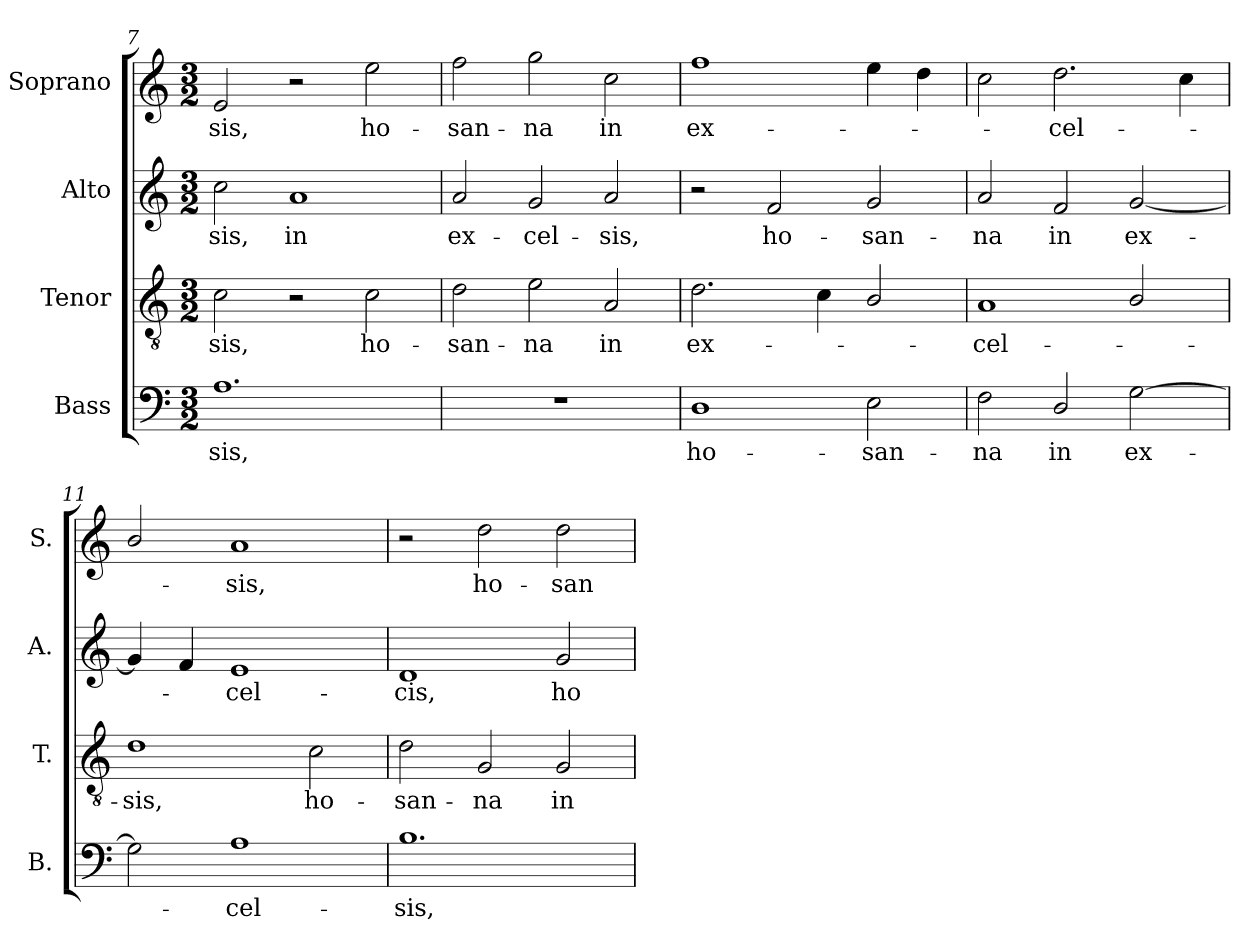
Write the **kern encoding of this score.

**kern	**text	**kern	**text	**kern	**text	**kern	**text
*part4	*part4	*part3	*part3	*part2	*part2	*part1	*part1
*staff4	*staff4	*staff3	*staff3	*staff2	*staff2	*staff1	*staff1
*I"Bass	*	*I"Tenor	*	*I"Alto	*	*I"Soprano	*
*I'B.	*	*I'T.	*	*I'A.	*	*I'S.	*
*clefF4	*	*clefGv2	*	*clefG2	*	*clefG2	*
*	*	*ITrd7c12	*	*	*	*	*
*k[]	*	*k[]	*	*k[]	*	*k[]	*
*C:	*	*C:	*	*C:	*	*C:	*
*M3/2	*	*M3/2	*	*M3/2	*	*M3/2	*
=7	=7	=7	=7	=7	=7	=7	=7
!	!LO:LY:b:color=#000000	!	!	!	!	!	!
!	!	!	!LO:LY:b:color=#000000	!	!	!	!
!	!	!	!	!	!LO:LY:b:color=#000000	!	!
!	!	!	!	!	!	!	!LO:LY:b:color=#000000
1.Ai	-sis,	2Ci\	-sis,	2cci\	-sis,	2ei/	-sis,
!	!	!	!	!	!LO:LY:b:color=#000000	!	!
.	.	2r	.	1ai	in	2r	.
!	!	!	!LO:LY:b:color=#000000	!	!	!	!
!	!	!	!	!	!	!	!LO:LY:b:color=#000000
.	.	2Ci\	ho-	.	.	2eei\	ho-
=8	=8	=8	=8	=8	=8	=8	=8
!LO:N:vis=1	!	!	!	!	!	!	!
!	!	!	!LO:LY:b:color=#000000	!	!	!	!
!	!	!	!	!	!LO:LY:b:color=#000000	!	!
!	!	!	!	!	!	!	!LO:LY:b:color=#000000
1.r	.	2Di\	-san-	2ai/	ex-	2ffi\	-san-
!	!	!	!LO:LY:b:color=#000000	!	!	!	!
!	!	!	!	!	!LO:LY:b:color=#000000	!	!
!	!	!	!	!	!	!	!LO:LY:b:color=#000000
.	.	2Ei\	-na	2gi/	-cel-	2ggi\	-na
!	!	!	!LO:LY:b:color=#000000	!	!	!	!
!	!	!	!	!	!LO:LY:b:color=#000000	!	!
!	!	!	!	!	!	!	!LO:LY:b:color=#000000
.	.	2AAi/	in	2ai/	-sis,	2cci\	in
=9	=9	=9	=9	=9	=9	=9	=9
!	!LO:LY:b:color=#000000	!	!	!	!	!	!
!	!	!	!LO:LY:b:color=#000000	!	!	!	!
!	!	!	!	!	!	!	!LO:LY:b:color=#000000
1Di	ho-	2.Di\	ex-	2r	.	1ffi	ex-
!	!	!	!	!	!LO:LY:b:color=#000000	!	!
.	.	.	.	2fi/	ho-	.	.
.	.	4Ci\	.	.	.	.	.
!	!LO:LY:b:color=#000000	!	!	!	!	!	!
!	!	!	!	!	!LO:LY:b:color=#000000	!	!
2Ei\	-san-	2BBi/	.	2gi/	-san-	4eei\	.
.	.	.	.	.	.	4ddi\	.
=10	=10	=10	=10	=10	=10	=10	=10
!	!LO:LY:b:color=#000000	!	!	!	!	!	!
!	!	!	!LO:LY:b:color=#000000	!	!	!	!
!	!	!	!	!	!LO:LY:b:color=#000000	!	!
2Fi\	-na	1AAi	-cel-	2ai/	-na	2cci\	.
!	!LO:LY:b:color=#000000	!	!	!	!	!	!
!	!	!	!	!	!LO:LY:b:color=#000000	!	!
!	!	!	!	!	!	!	!LO:LY:b:color=#000000
2Di/	in	.	.	2fi/	in	2.ddi\	-cel-
!	!LO:LY:b:color=#000000	!	!	!	!	!	!
!	!	!	!	!	!LO:LY:b:color=#000000	!	!
[2Gi\	ex-	2BBi/	.	[2gi/	ex-	.	.
.	.	.	.	.	.	4cci\	.
!!LO:LB:g=z
=11	=11	=11	=11	=11	=11	=11	=11
!	!	!	!LO:LY:b:color=#000000	!	!	!	!
2Gi\]	.	1Di	-sis,	4gi/]	.	2bi/	.
.	.	.	.	4fi/	.	.	.
!	!LO:LY:b:color=#000000	!	!	!	!	!	!
!	!	!	!	!	!LO:LY:b:color=#000000	!	!
!	!	!	!	!	!	!	!LO:LY:b:color=#000000
1Ai	-cel-	.	.	1ei	-cel-	1ai	-sis,
!	!	!	!LO:LY:b:color=#000000	!	!	!	!
.	.	2Ci\	ho-	.	.	.	.
=12	=12	=12	=12	=12	=12	=12	=12
!	!LO:LY:b:color=#000000	!	!	!	!	!	!
!	!	!	!LO:LY:b:color=#000000	!	!	!	!
!	!	!	!	!	!LO:LY:b:color=#000000	!	!
1.Bi	-sis,	2Di\	-san-	1di	-cis,	2r	.
!	!	!	!LO:LY:b:color=#000000	!	!	!	!
!	!	!	!	!	!	!	!LO:LY:b:color=#000000
.	.	2GGi/	-na	.	.	2ddi\	ho-
!	!	!	!LO:LY:b:color=#000000	!	!	!	!
!	!	!	!	!	!LO:LY:b:color=#000000	!	!
!	!	!	!	!	!	!	!LO:LY:b:color=#000000
.	.	2GGi/	in	2gi/	ho-	2ddi\	-san-
=	=	=	=	=	=	=	=
*-	*-	*-	*-	*-	*-	*-	*-
